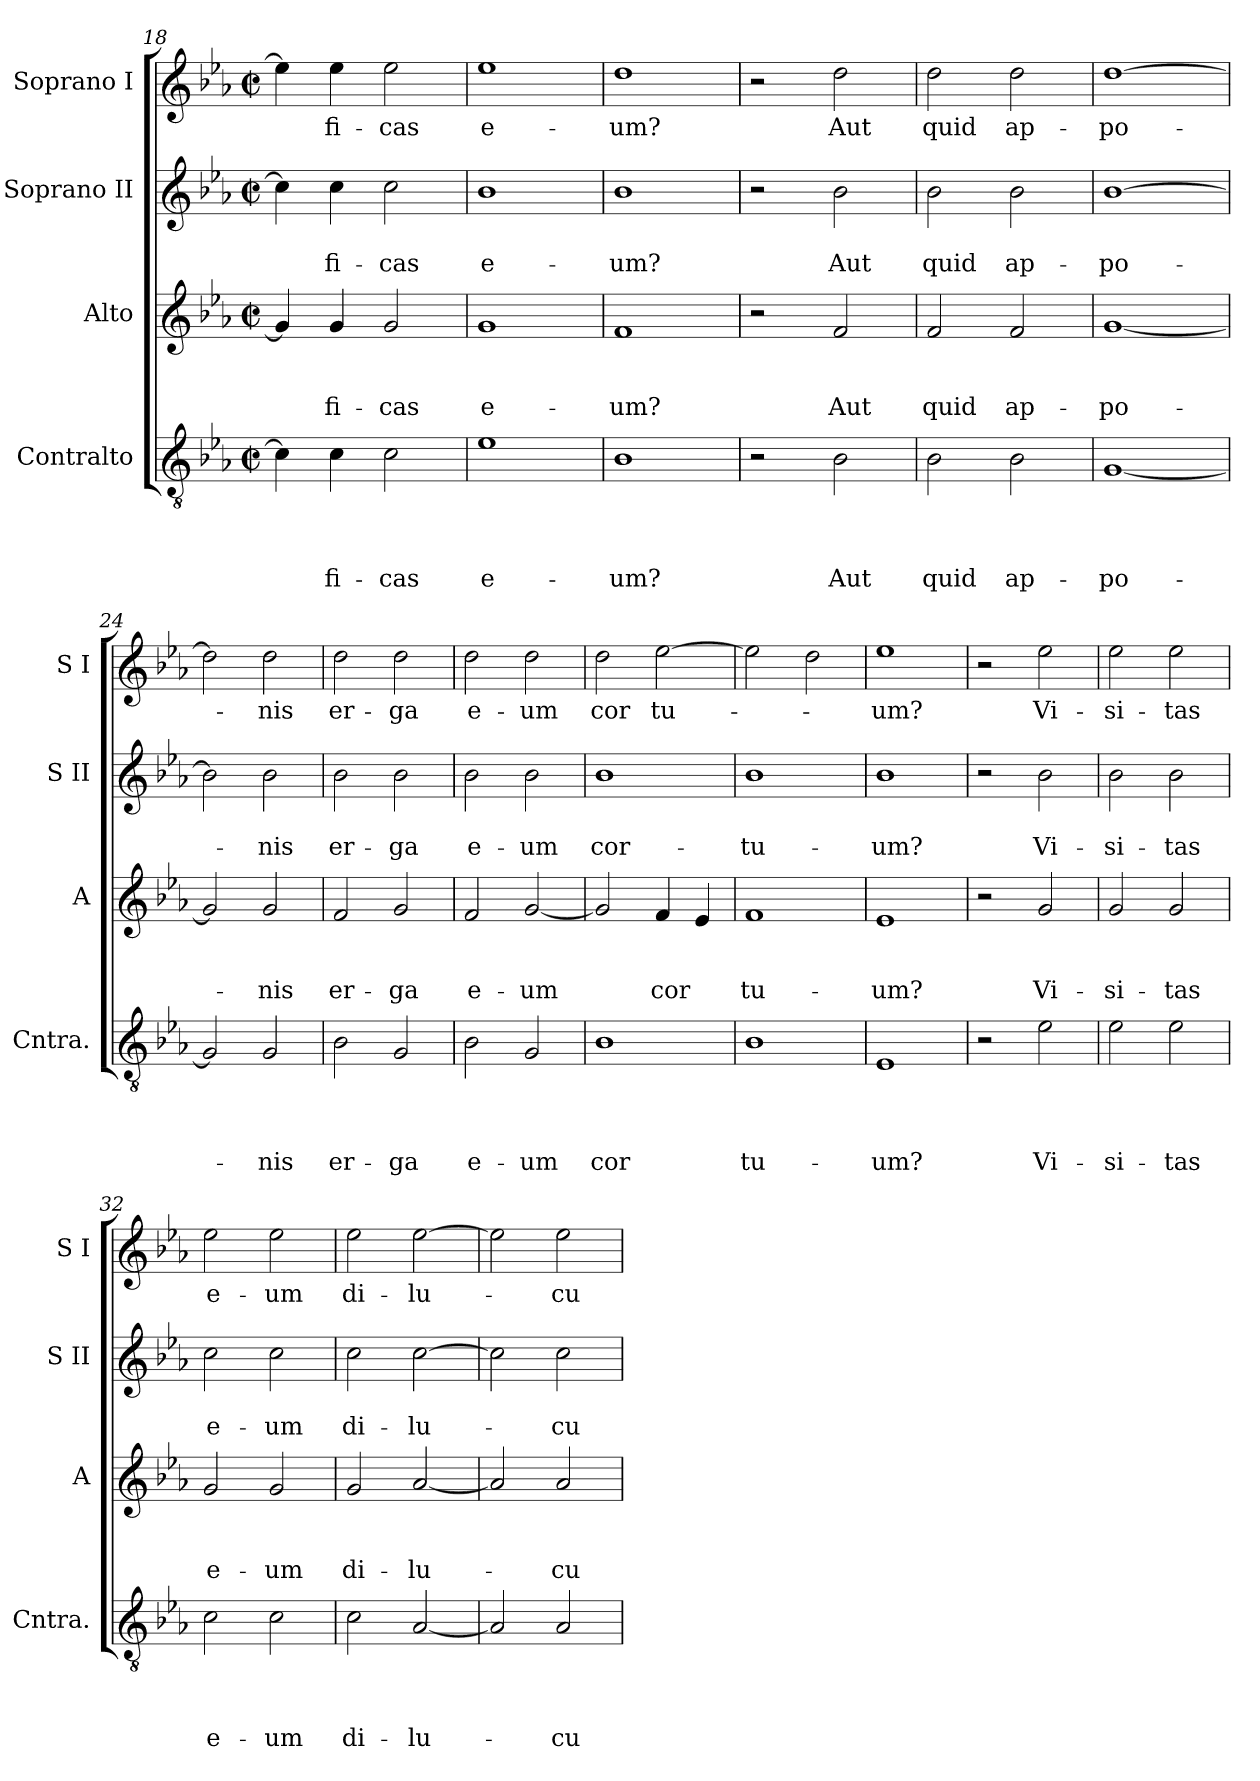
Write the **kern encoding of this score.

**kern	**text	**text	**text	**text	**kern	**text	**text	**text	**kern	**text	**text	**kern	**text
*part4	*part4	*part4	*part4	*part4	*part3	*part3	*part3	*part3	*part2	*part2	*part2	*part1	*part1
*staff4	*staff4	*staff4	*staff4	*staff4	*staff3	*staff3	*staff3	*staff3	*staff2	*staff2	*staff2	*staff1	*staff1
*I"Contralto	*	*	*	*	*I"Alto	*	*	*	*I"Soprano II	*	*	*I"Soprano I	*
*I'Cntra.	*	*	*	*	*I'A	*	*	*	*I'S II	*	*	*I'S I	*
*clefGv2	*	*	*	*	*clefG2	*	*	*	*clefG2	*	*	*clefG2	*
*k[b-e-a-]	*	*	*	*	*k[b-e-a-]	*	*	*	*k[b-e-a-]	*	*	*k[b-e-a-]	*
*E-:	*	*	*	*	*E-:	*	*	*	*E-:	*	*	*E-:	*
*M2/2	*	*	*	*	*M2/2	*	*	*	*M2/2	*	*	*M2/2	*
*met(c|)	*	*	*	*	*met(c|)	*	*	*	*met(c|)	*	*	*met(c|)	*
=18	=18	=18	=18	=18	=18	=18	=18	=18	=18	=18	=18	=18	=18
4c\]	.	.	.	.	4g/]	.	.	.	4cc\]	.	.	4ee-\]	.
!	!	!	!	!LO:LY:b	!	!	!	!LO:LY:b	!	!	!LO:LY:b	!	!LO:LY:b
4c\	.	.	.	-fi-	4g/	.	.	-fi-	4cc\	.	-fi-	4ee-\	-fi-
!	!	!	!	!LO:LY:b	!	!	!	!LO:LY:b	!	!	!LO:LY:b	!	!LO:LY:b
2c\	.	.	.	-cas	2g/	.	.	-cas	2cc\	.	-cas	2ee-\	-cas
=19	=19	=19	=19	=19	=19	=19	=19	=19	=19	=19	=19	=19	=19
!	!	!	!	!LO:LY:b	!	!	!	!LO:LY:b	!	!	!LO:LY:b	!	!LO:LY:b
1e-	.	.	.	e-	1g	.	.	e-	1b-	.	e-	1ee-	e-
=20	=20	=20	=20	=20	=20	=20	=20	=20	=20	=20	=20	=20	=20
!	!	!	!	!LO:LY:b	!	!	!	!LO:LY:b	!	!	!LO:LY:b	!	!LO:LY:b
1B-	.	.	.	-um?	1f	.	.	-um?	1b-	.	-um?	1dd	-um?
=21	=21	=21	=21	=21	=21	=21	=21	=21	=21	=21	=21	=21	=21
2r	.	.	.	.	2r	.	.	.	2r	.	.	2r	.
!	!	!	!	!LO:LY:b	!	!	!	!LO:LY:b	!	!	!LO:LY:b	!	!LO:LY:b
2B-\	.	.	.	Aut	2f/	.	.	Aut	2b-\	.	Aut	2dd\	Aut
=22	=22	=22	=22	=22	=22	=22	=22	=22	=22	=22	=22	=22	=22
!	!	!	!	!LO:LY:b	!	!	!	!LO:LY:b	!	!	!LO:LY:b	!	!LO:LY:b
2B-\	.	.	.	quid	2f/	.	.	quid	2b-\	.	quid	2dd\	quid
!	!	!	!	!LO:LY:b	!	!	!	!LO:LY:b	!	!	!LO:LY:b	!	!LO:LY:b
2B-\	.	.	.	ap-	2f/	.	.	ap-	2b-\	.	ap-	2dd\	ap-
=23	=23	=23	=23	=23	=23	=23	=23	=23	=23	=23	=23	=23	=23
!	!	!	!	!LO:LY:b	!	!	!	!LO:LY:b	!	!	!LO:LY:b	!	!LO:LY:b
[<1G	.	.	.	-po-	[<1g	.	.	-po-	[>1b-	.	-po-	[>1dd	-po-
=24	=24	=24	=24	=24	=24	=24	=24	=24	=24	=24	=24	=24	=24
2G/]	.	.	.	.	2g/]	.	.	.	2b-\]	.	.	2dd\]	.
!	!	!	!	!LO:LY:b	!	!	!	!LO:LY:b	!	!	!LO:LY:b	!	!LO:LY:b
2G/	.	.	.	-nis	2g/	.	.	-nis	2b-\	.	-nis	2dd\	-nis
!!LO:PB:g=z
=25	=25	=25	=25	=25	=25	=25	=25	=25	=25	=25	=25	=25	=25
!	!	!	!	!LO:LY:b	!	!	!	!LO:LY:b	!	!	!LO:LY:b	!	!LO:LY:b
2B-\	.	.	.	er-	2f/	.	.	er-	2b-\	.	er-	2dd\	er-
!	!	!	!	!LO:LY:b	!	!	!	!LO:LY:b	!	!	!LO:LY:b	!	!LO:LY:b
2G/	.	.	.	-ga	2g/	.	.	-ga	2b-\	.	-ga	2dd\	-ga
=26	=26	=26	=26	=26	=26	=26	=26	=26	=26	=26	=26	=26	=26
!	!	!	!	!LO:LY:b	!	!	!	!LO:LY:b	!	!	!LO:LY:b	!	!LO:LY:b
2B-\	.	.	.	e-	2f/	.	.	e-	2b-\	.	e-	2dd\	e-
!	!	!	!	!LO:LY:b	!	!	!	!LO:LY:b	!	!	!LO:LY:b	!	!LO:LY:b
2G/	.	.	.	-um	[<2g/	.	.	-um	2b-\	.	-um	2dd\	-um
=27	=27	=27	=27	=27	=27	=27	=27	=27	=27	=27	=27	=27	=27
!	!	!	!	!LO:LY:b	!	!	!	!	!	!	!LO:LY:b	!	!LO:LY:b
1B-	.	.	.	cor	2g/]	.	.	.	1b-	.	cor-	2dd\	cor
!	!	!	!	!	!	!	!	!LO:LY:b	!	!	!	!	!LO:LY:b
.	.	.	.	.	4f/	.	.	cor	.	.	.	[>2ee-\	tu-
.	.	.	.	.	4e-/	.	.	.	.	.	.	.	.
=28	=28	=28	=28	=28	=28	=28	=28	=28	=28	=28	=28	=28	=28
!	!	!	!	!LO:LY:b	!	!	!	!LO:LY:b	!	!	!LO:LY:b	!	!
1B-	.	.	.	tu-	1f	.	.	tu-	1b-	.	-tu-	2ee-\]	.
.	.	.	.	.	.	.	.	.	.	.	.	2dd\	.
=29	=29	=29	=29	=29	=29	=29	=29	=29	=29	=29	=29	=29	=29
!	!	!	!	!LO:LY:b	!	!	!	!LO:LY:b	!	!	!LO:LY:b	!	!LO:LY:b
1E-	.	.	.	-um?	1e-	.	.	-um?	1b-	.	-um?	1ee-	-um?
=30	=30	=30	=30	=30	=30	=30	=30	=30	=30	=30	=30	=30	=30
2r	.	.	.	.	2r	.	.	.	2r	.	.	2r	.
!	!	!	!	!LO:LY:b	!	!	!	!LO:LY:b	!	!	!LO:LY:b	!	!LO:LY:b
2e-\	.	.	.	Vi-	2g/	.	.	Vi-	2b-\	.	Vi-	2ee-\	Vi-
=31	=31	=31	=31	=31	=31	=31	=31	=31	=31	=31	=31	=31	=31
!	!	!	!	!LO:LY:b	!	!	!	!LO:LY:b	!	!	!LO:LY:b	!	!LO:LY:b
2e-\	.	.	.	-si-	2g/	.	.	-si-	2b-\	.	-si-	2ee-\	-si-
!	!	!	!	!LO:LY:b	!	!	!	!LO:LY:b	!	!	!LO:LY:b	!	!LO:LY:b
2e-\	.	.	.	-tas	2g/	.	.	-tas	2b-\	.	-tas	2ee-\	-tas
=32	=32	=32	=32	=32	=32	=32	=32	=32	=32	=32	=32	=32	=32
!	!	!	!	!LO:LY:b	!	!	!	!LO:LY:b	!	!	!LO:LY:b	!	!LO:LY:b
2c\	.	.	.	e-	2g/	.	.	e-	2cc\	.	e-	2ee-\	e-
!	!	!	!	!LO:LY:b	!	!	!	!LO:LY:b	!	!	!LO:LY:b	!	!LO:LY:b
2c\	.	.	.	-um	2g/	.	.	-um	2cc\	.	-um	2ee-\	-um
!!LO:LB:g=z
=33	=33	=33	=33	=33	=33	=33	=33	=33	=33	=33	=33	=33	=33
!	!	!	!	!LO:LY:b	!	!	!	!LO:LY:b	!	!	!LO:LY:b	!	!LO:LY:b
2c\	.	.	.	di-	2g/	.	.	di-	2cc\	.	di-	2ee-\	di-
!	!	!	!	!LO:LY:b	!	!	!	!LO:LY:b	!	!	!LO:LY:b	!	!LO:LY:b
[<2A-/	.	.	.	-lu-	[<2a-/	.	.	-lu-	[>2cc\	.	-lu-	[>2ee-\	-lu-
=34	=34	=34	=34	=34	=34	=34	=34	=34	=34	=34	=34	=34	=34
2A-/]	.	.	.	.	2a-/]	.	.	.	2cc\]	.	.	2ee-\]	.
!	!	!	!	!LO:LY:b	!	!	!	!LO:LY:b	!	!	!LO:LY:b	!	!LO:LY:b
2A-/	.	.	.	-cu-	2a-/	.	.	-cu-	2cc\	.	-cu-	2ee-\	-cu-
=	=	=	=	=	=	=	=	=	=	=	=	=	=
*-	*-	*-	*-	*-	*-	*-	*-	*-	*-	*-	*-	*-	*-
